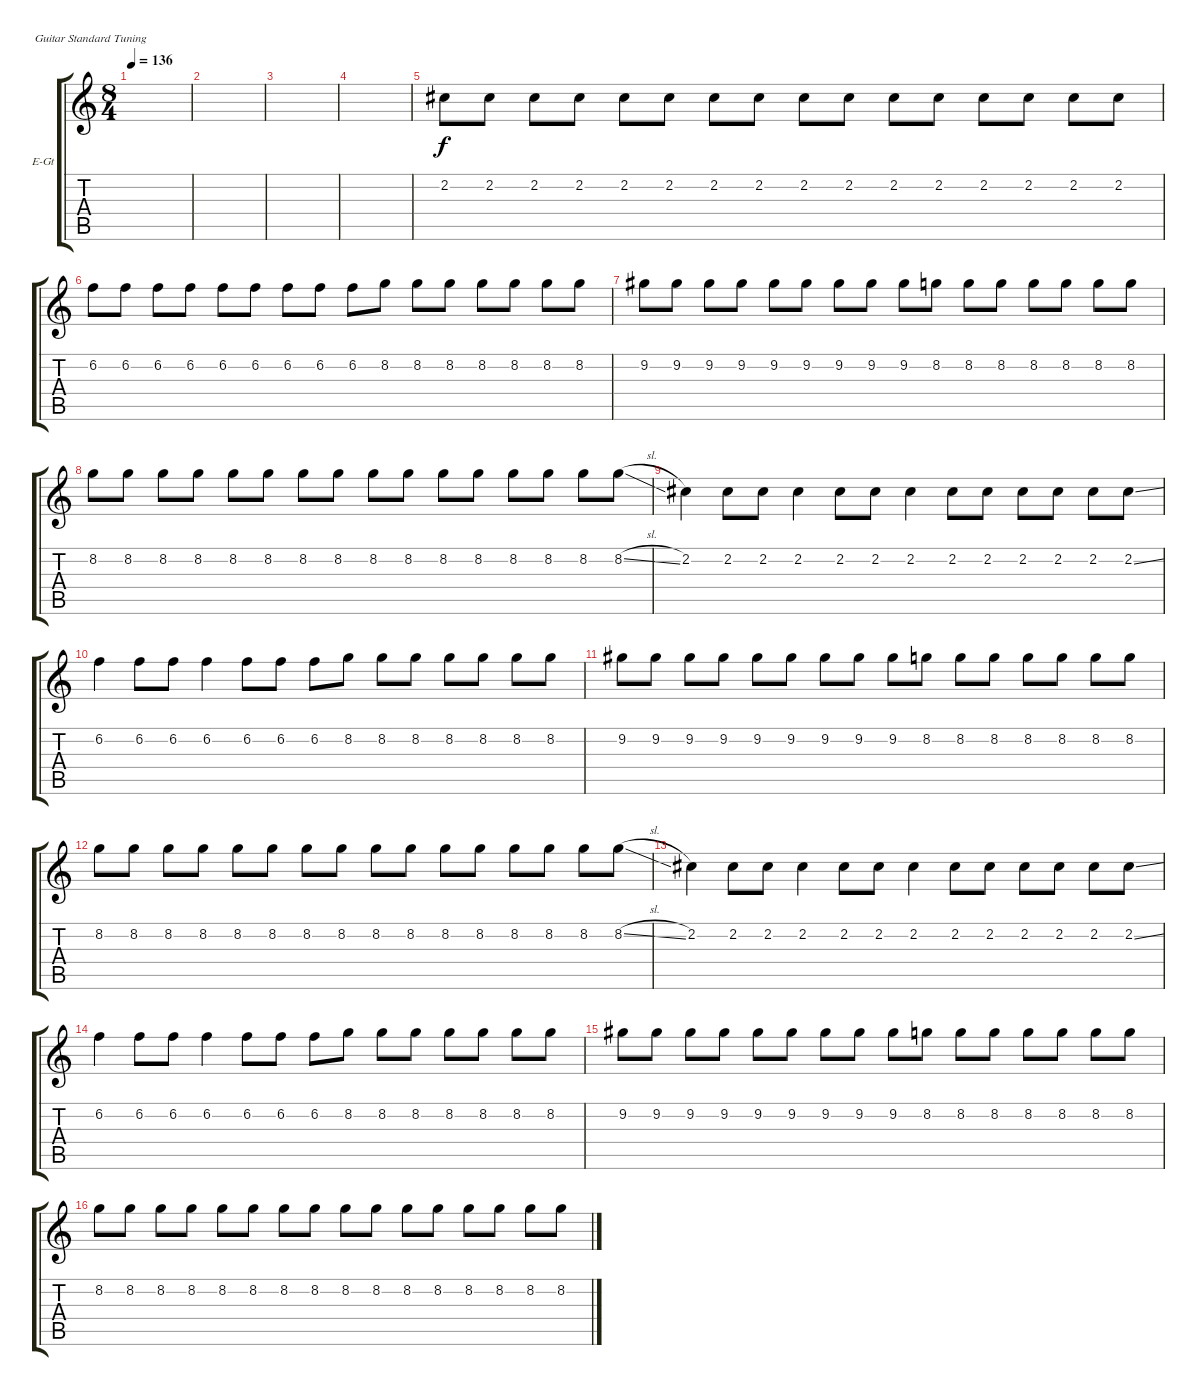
\defaultSystemsLayout 4
\bracketExtendMode groupsimilarinstruments
\firstSystemTrackNameOrientation horizontal
\otherSystemsTrackNameOrientation horizontal
\track ("Solo" "E-Gt") {instrument distortionguitar}
\staff {score tabs}
\tuning (E4 B3 G3 D3 A2 E2)
\ts (8 4)
\tempo 136
\clef g2
\scale
0.333333
\ks c
|
\scale
0.333333 |
\scale
0.333333 |
\scale
0.333333 |
\scale
0.333333 2.2.8 2.2.8 2.2.8 2.2.8 2.2.8 2.2.8 2.2.8 2.2.8 2.2.8 2.2.8 2.2.8 2.2.8 2.2.8 2.2.8 2.2.8 2.2.8 |
\scale
0.333333 6.2.8 6.2.8 6.2.8 6.2.8 6.2.8 6.2.8 6.2.8 6.2.8 6.2.8 8.2.8 8.2.8 8.2.8 8.2.8 8.2.8 8.2.8 8.2.8 |
\scale
0.333333 9.2.8 9.2.8 9.2.8 9.2.8 9.2.8 9.2.8 9.2.8 9.2.8 9.2.8 8.2.8 8.2.8 8.2.8 8.2.8 8.2.8 8.2.8 8.2.8 |
\scale
0.333333 8.2.8 8.2.8 8.2.8 8.2.8 8.2.8 8.2.8 8.2.8 8.2.8 8.2.8 8.2.8 8.2.8 8.2.8 8.2.8 8.2.8 8.2.8 8.2{sl}.8 |
\scale
0.333333 2.2.4 2.2.8 2.2.8 2.2.4 2.2.8 2.2.8 2.2.4 2.2.8 2.2.8 2.2.8 2.2.8 2.2.8 2.2{ss}.8 |
\scale
0.333333 6.2.4 6.2.8 6.2.8 6.2.4 6.2.8 6.2.8 6.2.8 8.2.8 8.2.8 8.2.8 8.2.8 8.2.8 8.2.8 8.2.8 |
\scale
0.333333 9.2.8 9.2.8 9.2.8 9.2.8 9.2.8 9.2.8 9.2.8 9.2.8 9.2.8 8.2.8 8.2.8 8.2.8 8.2.8 8.2.8 8.2.8 8.2.8 |
\scale
0.333333 8.2.8 8.2.8 8.2.8 8.2.8 8.2.8 8.2.8 8.2.8 8.2.8 8.2.8 8.2.8 8.2.8 8.2.8 8.2.8 8.2.8 8.2.8 8.2{sl}.8 |
\scale
0.333333 2.2.4 2.2.8 2.2.8 2.2.4 2.2.8 2.2.8 2.2.4 2.2.8 2.2.8 2.2.8 2.2.8 2.2.8 2.2{ss}.8 |
\scale
0.333333 6.2.4 6.2.8 6.2.8 6.2.4 6.2.8 6.2.8 6.2.8 8.2.8 8.2.8 8.2.8 8.2.8 8.2.8 8.2.8 8.2.8 |
\scale
0.333333 9.2.8 9.2.8 9.2.8 9.2.8 9.2.8 9.2.8 9.2.8 9.2.8 9.2.8 8.2.8 8.2.8 8.2.8 8.2.8 8.2.8 8.2.8 8.2.8 |
\scale
0.333333 8.2.8 8.2.8 8.2.8 8.2.8 8.2.8 8.2.8 8.2.8 8.2.8 8.2.8 8.2.8 8.2.8 8.2.8 8.2.8 8.2.8 8.2.8 8.2{sl}.8
